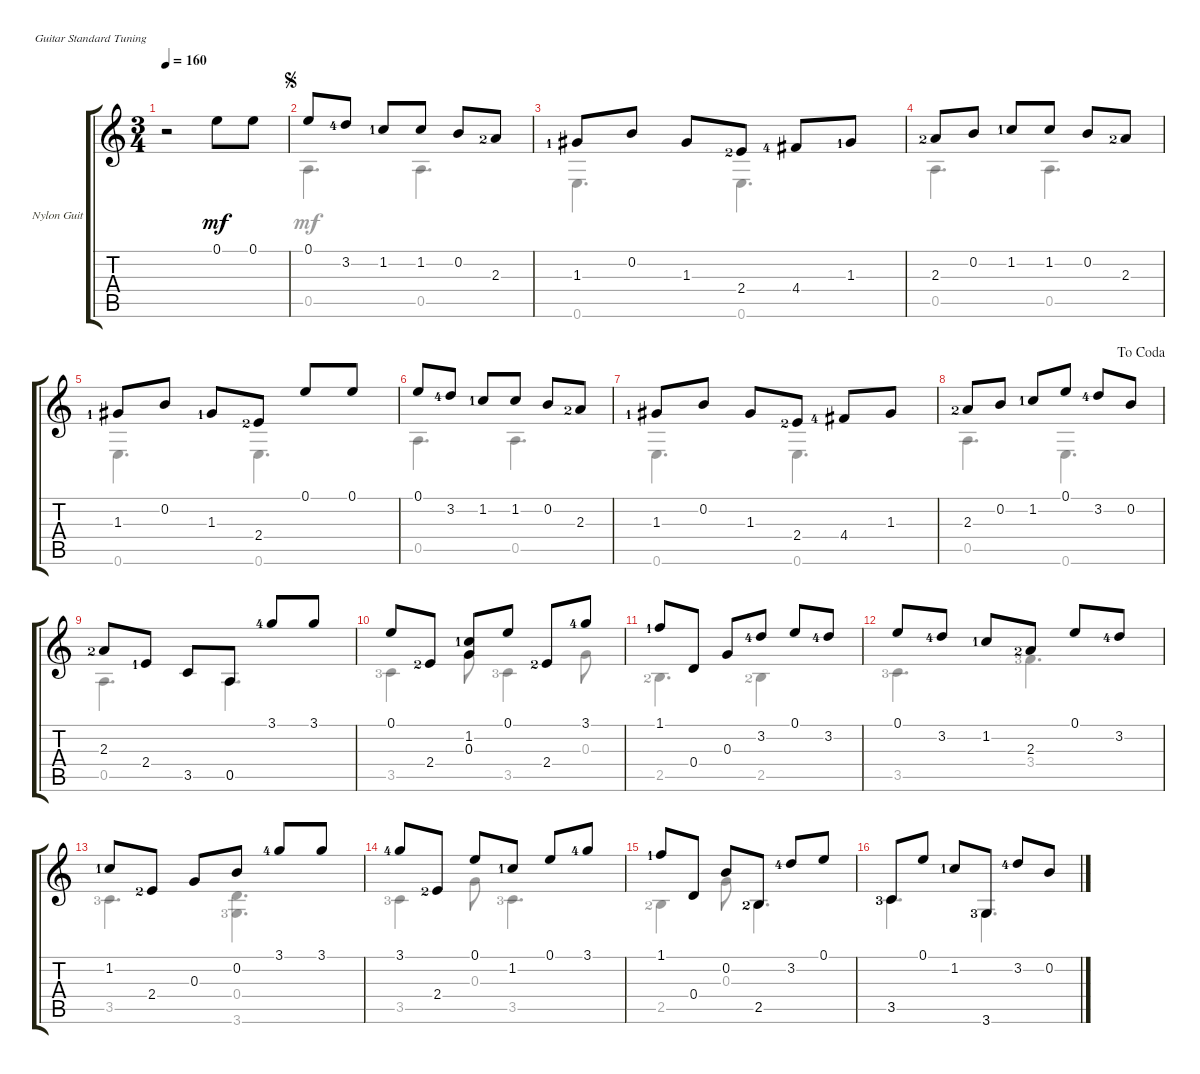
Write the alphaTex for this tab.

\defaultSystemsLayout 4
\bracketExtendMode groupsimilarinstruments
\firstSystemTrackNameOrientation horizontal
\otherSystemsTrackNameOrientation horizontal
\track ("Nylon Guitar" "Nylon Guit") {instrument acousticguitarsteel}
\staff {score tabs}
\tuning (E4 B3 G3 D3 A2 E2)
\voice
\ts (3 4)
\tempo 160
\clef g2
\ks c
r.2{dy mf instrument acousticguitarsteel} 0.1.8 0.1.8 |
\jump segno
0.1.8 3.2{lf 5}.8 1.2{lf 2}.8 1.2.8 0.2.8 2.3{lf 3}.8 |
1.3{lf 2}.8 0.2.8 1.3.8 2.4{lf 3}.8 4.4{lf 5}.8 1.3{lf 2}.8 |
2.3{lf 3}.8 0.2.8 1.2{lf 2}.8 1.2.8 0.2.8 2.3{lf 3}.8 |
1.3{lf 2}.8 0.2.8 1.3{lf 2}.8 2.4{lf 3}.8 0.1.8 0.1.8 |
0.1.8 3.2{lf 5}.8 1.2{lf 2}.8 1.2.8 0.2.8 2.3{lf 3}.8 |
1.3{lf 2}.8 0.2.8 1.3.8 2.4{lf 3}.8 4.4{lf 5}.8 1.3.8 |
\jump dacoda
2.3{lf 3}.8 0.2.8 1.2{lf 2}.8 0.1.8 3.2{lf 5}.8 0.2.8 |
2.3{lf 3}.8 2.4{lf 2}.8 3.5.8 0.5.8 3.1{lf 5}.8 3.1.8 |
0.1.8 2.4{lf 3}.8 (1.2{lf 2} 0.3).8 0.1.8 2.4{lf 3}.8 3.1{lf 5}.8 |
1.1{lf 2}.8 0.4.8 0.3.8 3.2{lf 5}.8 0.1.8 3.2{lf 5}.8 |
0.1.8 3.2{lf 5}.8 1.2{lf 2}.8 2.3{lf 3}.8 0.1.8 3.2{lf 5}.8 |
1.2{lf 2}.8 2.4{lf 3}.8 0.3.8 0.2.8 3.1{lf 5}.8 3.1.8 |
3.1{lf 5}.8 2.4{lf 3}.8 0.1.8 1.2{lf 2}.8 0.1.8 3.1{lf 5}.8 |
1.1{lf 2}.8 0.4.8 0.2.8 2.5{lf 3}.8 3.2{lf 5}.8 0.1.8 |
3.5{lf 4}.8 0.1.8 1.2{lf 2}.8 3.6{lf 4}.8 3.2{lf 5}.8 0.2.8
\voice
\clef g2
\ottava regular
\simile none
\ks c
|
0.5.4{d} 0.5.4{d} |
0.6.4{d} 0.6.4{d} |
0.5.4{d} 0.5.4{d} |
0.6.4{d} 0.6.4{d} |
0.5.4{d} 0.5.4{d} |
0.6.4{d} 0.6.4{d} |
0.5.4{d} 0.6.4{d} |
0.5.4{d} 0.5.4{d} |
3.5{lf 4}.4 0.3.8 3.5{lf 4}.4 0.3.8 |
2.5{lf 3}.4{d} 2.5{lf 3}.4 |
3.5{lf 4}.4{d} 3.4{lf 4}.4{d} |
3.5{lf 4}.4{d} (3.6{lf 4} 0.4).4{d} |
3.5{lf 4}.4 0.3.8 3.5{lf 4}.4{d} |
2.5{lf 3}.4 0.3.8 2.5{lf 3}.4{d} |
3.5{lf 4}.4{d} 3.6{lf 4}.4{d}
